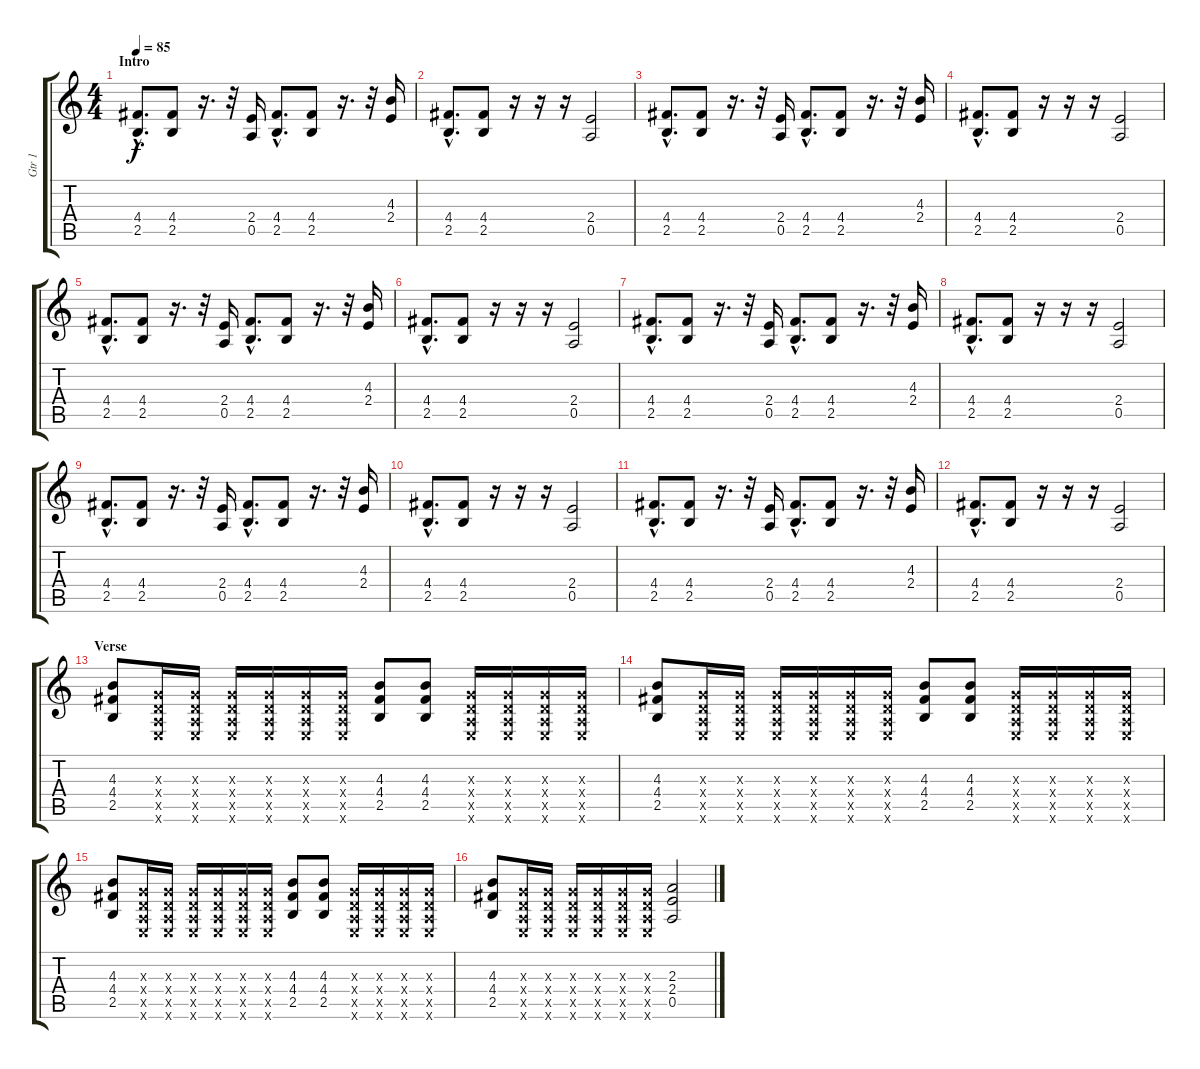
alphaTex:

\track ("Gtr 1" "Gtr 1") {instrument overdrivenguitar}
\staff {score tabs}
\tuning (E4 B3 G3 D3 A2 E2) {hide}
\ts (4 4)
\section ("" "Intro")
\tempo 85
\clef g2
\ks c
(4.4{hac} 2.5{hac}).8{d txt "" dy f instrument overdrivenguitar} (4.4 2.5).8 r.16{d} r.32 (2.4 0.5).16 (4.4{hac} 2.5{hac}).8{d} (4.4 2.5).8 r.16{d} r.32 (4.3 2.4).16 |
(4.4{hac} 2.5{hac}).8{d} (4.4 2.5).8 r.16 r.16 r.16 (2.4 0.5).2 |
(4.4{hac} 2.5{hac}).8{d} (4.4 2.5).8 r.16{d} r.32 (2.4 0.5).16 (4.4{hac} 2.5{hac}).8{d} (4.4 2.5).8 r.16{d} r.32 (4.3 2.4).16 |
(4.4{hac} 2.5{hac}).8{d} (4.4 2.5).8 r.16 r.16 r.16 (2.4 0.5).2 |
(4.4{hac} 2.5{hac}).8{d} (4.4 2.5).8 r.16{d} r.32 (2.4 0.5).16 (4.4{hac} 2.5{hac}).8{d} (4.4 2.5).8 r.16{d} r.32 (4.3 2.4).16 |
(4.4{hac} 2.5{hac}).8{d} (4.4 2.5).8 r.16 r.16 r.16 (2.4 0.5).2 |
(4.4{hac} 2.5{hac}).8{d} (4.4 2.5).8 r.16{d} r.32 (2.4 0.5).16 (4.4{hac} 2.5{hac}).8{d} (4.4 2.5).8 r.16{d} r.32 (4.3 2.4).16 |
(4.4{hac} 2.5{hac}).8{d} (4.4 2.5).8 r.16 r.16 r.16 (2.4 0.5).2 |
(4.4{hac} 2.5{hac}).8{d} (4.4 2.5).8 r.16{d} r.32 (2.4 0.5).16 (4.4{hac} 2.5{hac}).8{d} (4.4 2.5).8 r.16{d} r.32 (4.3 2.4).16 |
(4.4{hac} 2.5{hac}).8{d} (4.4 2.5).8 r.16 r.16 r.16 (2.4 0.5).2 |
(4.4{hac} 2.5{hac}).8{d} (4.4 2.5).8 r.16{d} r.32 (2.4 0.5).16 (4.4{hac} 2.5{hac}).8{d} (4.4 2.5).8 r.16{d} r.32 (4.3 2.4).16 |
(4.4{hac} 2.5{hac}).8{d} (4.4 2.5).8 r.16 r.16 r.16 (2.4 0.5).2 |
\section ("" "Verse")
(4.3 4.4 2.5).8 (0.3{x} 0.4{x} 0.5{x} 0.6{x}).16 (0.3{x} 0.4{x} 0.5{x} 0.6{x}).16 (0.3{x} 0.4{x} 0.5{x} 0.6{x}).16 (0.3{x} 0.4{x} 0.5{x} 0.6{x}).16 (0.3{x} 0.4{x} 0.5{x} 0.6{x}).16 (0.3{x} 0.4{x} 0.5{x} 0.6{x}).16 (4.3 4.4 2.5).8 (4.3 4.4 2.5).8 (0.3{x} 0.4{x} 0.5{x} 0.6{x}).16 (0.3{x} 0.4{x} 0.5{x} 0.6{x}).16 (0.3{x} 0.4{x} 0.5{x} 0.6{x}).16 (0.3{x} 0.4{x} 0.5{x} 0.6{x}).16 |
(4.3 4.4 2.5).8 (0.3{x} 0.4{x} 0.5{x} 0.6{x}).16 (0.3{x} 0.4{x} 0.5{x} 0.6{x}).16 (0.3{x} 0.4{x} 0.5{x} 0.6{x}).16 (0.3{x} 0.4{x} 0.5{x} 0.6{x}).16 (0.3{x} 0.4{x} 0.5{x} 0.6{x}).16 (0.3{x} 0.4{x} 0.5{x} 0.6{x}).16 (4.3 4.4 2.5).8 (4.3 4.4 2.5).8 (0.3{x} 0.4{x} 0.5{x} 0.6{x}).16 (0.3{x} 0.4{x} 0.5{x} 0.6{x}).16 (0.3{x} 0.4{x} 0.5{x} 0.6{x}).16 (0.3{x} 0.4{x} 0.5{x} 0.6{x}).16 |
(4.3 4.4 2.5).8 (0.3{x} 0.4{x} 0.5{x} 0.6{x}).16 (0.3{x} 0.4{x} 0.5{x} 0.6{x}).16 (0.3{x} 0.4{x} 0.5{x} 0.6{x}).16 (0.3{x} 0.4{x} 0.5{x} 0.6{x}).16 (0.3{x} 0.4{x} 0.5{x} 0.6{x}).16 (0.3{x} 0.4{x} 0.5{x} 0.6{x}).16 (4.3 4.4 2.5).8 (4.3 4.4 2.5).8 (0.3{x} 0.4{x} 0.5{x} 0.6{x}).16 (0.3{x} 0.4{x} 0.5{x} 0.6{x}).16 (0.3{x} 0.4{x} 0.5{x} 0.6{x}).16 (0.3{x} 0.4{x} 0.5{x} 0.6{x}).16 |
(4.3 4.4 2.5).8 (0.3{x} 0.4{x} 0.5{x} 0.6{x}).16 (0.3{x} 0.4{x} 0.5{x} 0.6{x}).16 (0.3{x} 0.4{x} 0.5{x} 0.6{x}).16 (0.3{x} 0.4{x} 0.5{x} 0.6{x}).16 (0.3{x} 0.4{x} 0.5{x} 0.6{x}).16 (0.3{x} 0.4{x} 0.5{x} 0.6{x}).16 (2.3 2.4 0.5).2
